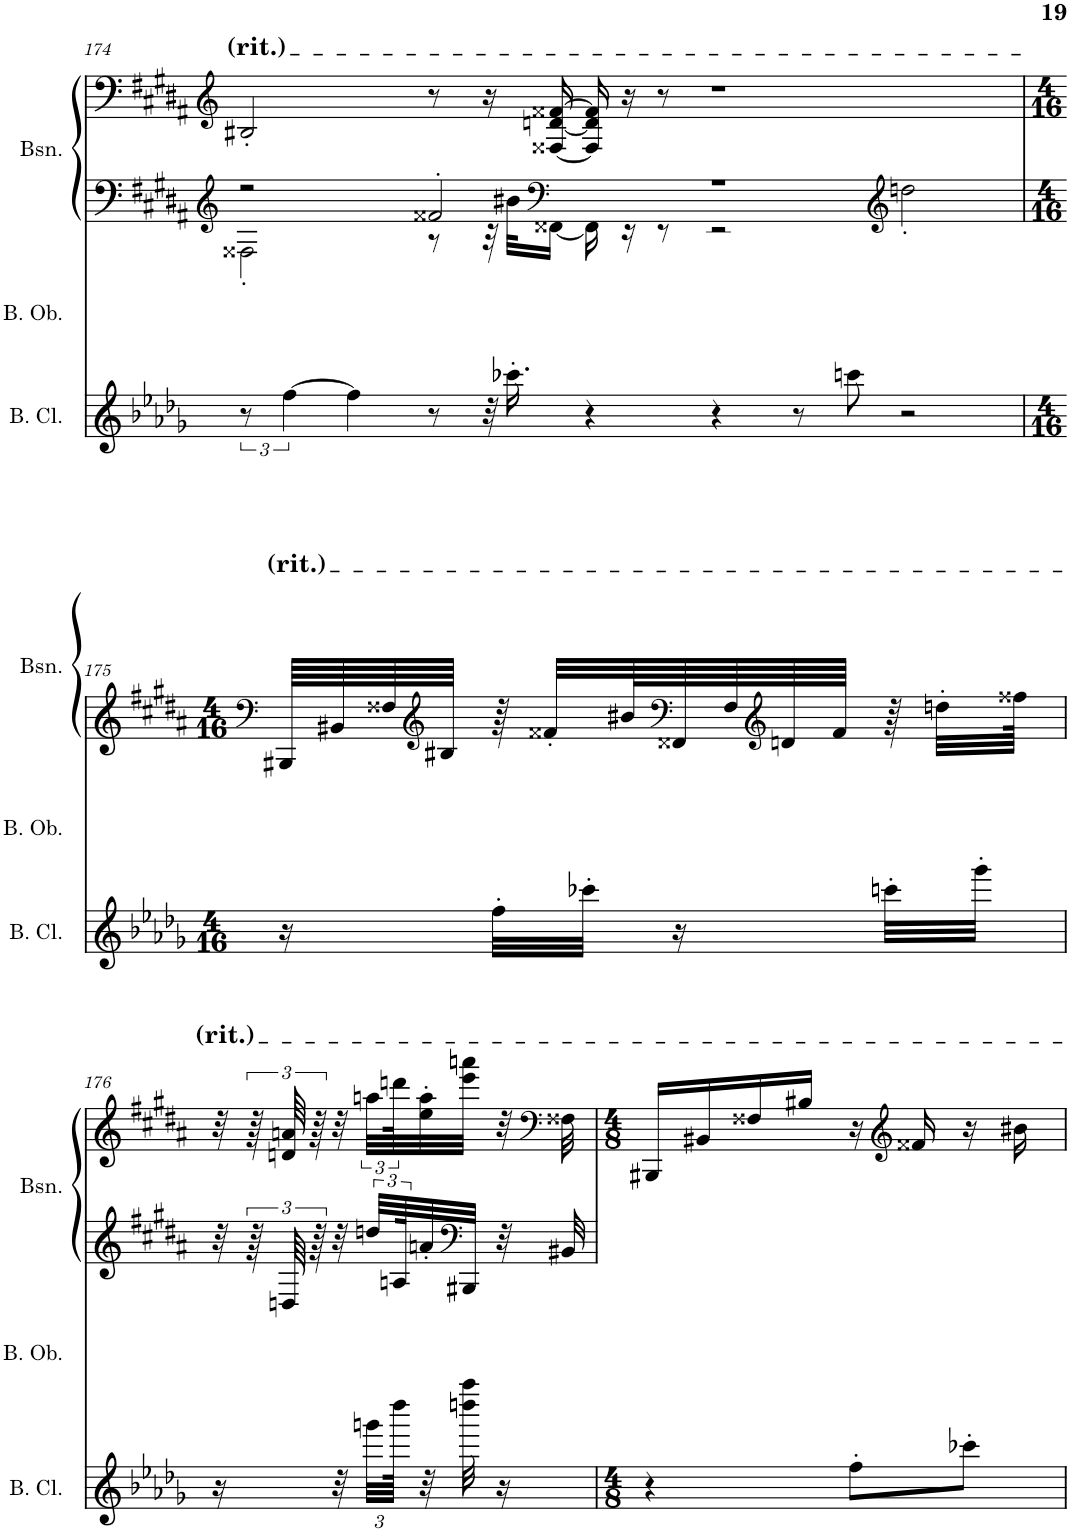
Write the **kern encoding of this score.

**kern	**kern	**kern	**kern
*part3	*part2	*part1	*part1
*staff4	*staff3	*staff2	*staff1
*I"Bass Clarinet	*I"Bass Oboe	*I"Bassoon	*
*I'B. Cl.	*I'B. Ob.	*I'Bsn.	*
!!LO:PB:g=z
*clefG2	*clefG2	*clefG2	*clefG2
*Trd8c14	*	*	*
*k[b-e-a-d-g-]	*k[f#c#g#d#a#]	*k[f#c#g#d#a#]	*k[f#c#g#d#a#]
*M4/2	*M4/2	*M4/2	*M4/2
=174	=174	=174	=174
*	*	*^	*
12r	0r	2r	2F##X'\	2B#X'/
[6ff\	.	.	.	.
4ff\]	.	.	.	.
8r	.	2f##X'/	8r	8r
32r	.	.	32r	16r
16.ccc-X'\	.	.	32b#X\KLL	.
*	*	*clefF4	*	*
.	.	.	[16FF##X\JJ	[16F##X/ [16dn/ [16f##X/
4r	.	.	16FF##\]	16F##/] 16d/] 16f##/]
.	.	.	16r	16r
.	.	.	8r	8r
4r	.	1r	2r	1r
8r	.	.	.	.
8cccn\	.	.	.	.
*	*	*clefG2	*	*
2r	.	.	2ddn'\	.
*	*	*v	*v	*
!!LO:LB:g=z
=175	=175	=175	=175
*	*	*clefF4	*
*M4/16	*M4/16	*M4/16	*M4/16
16r	4r	64BBB#X/LLLL	4r
.	.	64BB#X/	.
.	.	64F##X/	.
*	*	*clefG2	*
.	.	64B#X/JJJJ	.
32ff'\LLL	.	64r	.
.	.	32f##X'/LLL	.
32ccc-X'\JJJ	.	.	.
.	.	64b#X/L	.
*	*	*clefF4	*
16r	.	64FF##X/	.
.	.	64F##/	.
*	*	*clefG2	*
.	.	64dn/	.
.	.	64f##/JJJJ	.
32cccn'\LLL	.	64r	.
.	.	32ddn'\LLL	.
32ggg-'\JJJ	.	.	.
.	.	64ff##X\JJJk	.
!!LO:LB:g=z
=176	=176	=176	=176
16r	4r	32r	32r
.	.	96r	96r
.	.	96Dn/	96dn/ 96an/
.	.	96r	96r
32r	.	32r	32r
*Xbrackettup	*	*	*
48gggn\LLL	.	48ddn/LLL	48aan\LLL
96dddd-\JJJk	.	96An/K	96dddn\K
32r	.	32an'/	32ee\' 32aa\'
*	*	*clefF4	*
32ddddn\ 32aaaa-\	.	32BBB#X/JJJ	32eee\ 32aaan\JJJ
16r	.	32r	32r
*	*	*	*clefF4
.	.	32BB#X/	32F##X\
=177	=177	=177	=177
*M4/8	*M4/8	*M4/8	*M4/8
4r	2r	2r	16BBB#X/LL
.	.	.	16BB#X/
.	.	.	16F##X/
.	.	.	16B#X/JJ
8ff'\L	.	.	16r
*	*	*	*clefG2
.	.	.	16f##X/
8ccc-X'\J	.	.	16r
.	.	.	16b#X\
=	=	=	=
*-	*-	*-	*-
